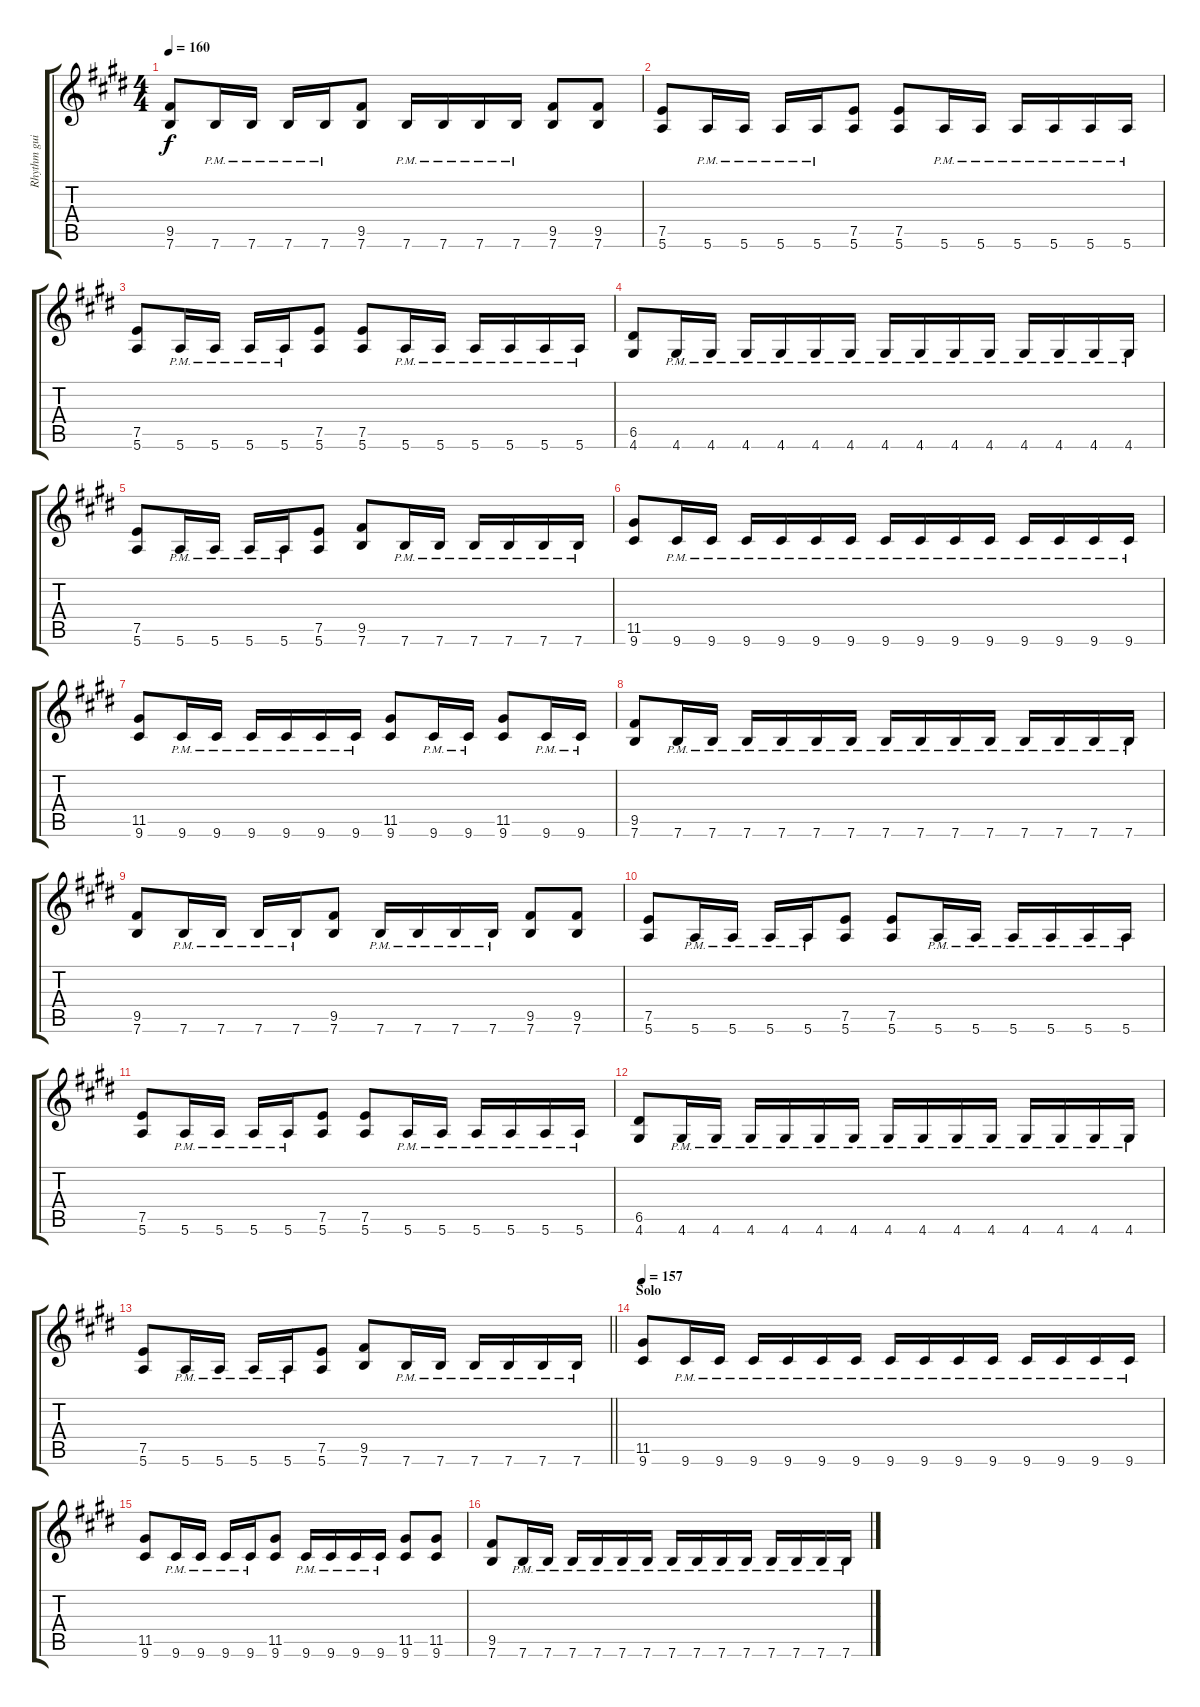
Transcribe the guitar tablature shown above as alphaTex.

\track ("Rhythm guitar II (Marcus Siepen)" "Rhythm gui") {instrument distortionguitar}
\staff {score tabs}
\tuning (E4 B3 G3 D3 A2 E2) {hide}
\ts (4 4)
\tempo 160
\clef g2
\ks c#minor
(9.5 7.6).8{dy f} 7.6{pm}.16 7.6{pm}.16 7.6{pm}.16 7.6{pm}.16 (9.5 7.6).8 7.6{pm}.16 7.6{pm}.16 7.6{pm}.16 7.6{pm}.16 (9.5 7.6).8 (9.5 7.6).8 |
(7.5 5.6).8 5.6{pm}.16 5.6{pm}.16 5.6{pm}.16 5.6{pm}.16 (7.5 5.6).8 (7.5 5.6).8 5.6{pm}.16 5.6{pm}.16 5.6{pm}.16 5.6{pm}.16 5.6{pm}.16 5.6{pm}.16 |
(7.5 5.6).8 5.6{pm}.16 5.6{pm}.16 5.6{pm}.16 5.6{pm}.16 (7.5 5.6).8 (7.5 5.6).8 5.6{pm}.16 5.6{pm}.16 5.6{pm}.16 5.6{pm}.16 5.6{pm}.16 5.6{pm}.16 |
(6.5 4.6).8 4.6{pm}.16 4.6{pm}.16 4.6{pm}.16 4.6{pm}.16 4.6{pm}.16 4.6{pm}.16 4.6{pm}.16 4.6{pm}.16 4.6{pm}.16 4.6{pm}.16 4.6{pm}.16 4.6{pm}.16 4.6{pm}.16 4.6{pm}.16 |
(7.5 5.6).8 5.6{pm}.16 5.6{pm}.16 5.6{pm}.16 5.6{pm}.16 (7.5 5.6).8 (9.5 7.6).8 7.6{pm}.16 7.6{pm}.16 7.6{pm}.16 7.6{pm}.16 7.6{pm}.16 7.6{pm}.16 |
(11.5 9.6).8 9.6{pm}.16 9.6{pm}.16 9.6{pm}.16 9.6{pm}.16 9.6{pm}.16 9.6{pm}.16 9.6{pm}.16 9.6{pm}.16 9.6{pm}.16 9.6{pm}.16 9.6{pm}.16 9.6{pm}.16 9.6{pm}.16 9.6{pm}.16 |
(11.5 9.6).8 9.6{pm}.16 9.6{pm}.16 9.6{pm}.16 9.6{pm}.16 9.6{pm}.16 9.6{pm}.16 (11.5 9.6).8 9.6{pm}.16 9.6{pm}.16 (11.5 9.6).8 9.6{pm}.16 9.6{pm}.16 |
(9.5 7.6).8 7.6{pm}.16 7.6{pm}.16 7.6{pm}.16 7.6{pm}.16 7.6{pm}.16 7.6{pm}.16 7.6{pm}.16 7.6{pm}.16 7.6{pm}.16 7.6{pm}.16 7.6{pm}.16 7.6{pm}.16 7.6{pm}.16 7.6{pm}.16 |
(9.5 7.6).8 7.6{pm}.16 7.6{pm}.16 7.6{pm}.16 7.6{pm}.16 (9.5 7.6).8 7.6{pm}.16 7.6{pm}.16 7.6{pm}.16 7.6{pm}.16 (9.5 7.6).8 (9.5 7.6).8 |
(7.5 5.6).8 5.6{pm}.16 5.6{pm}.16 5.6{pm}.16 5.6{pm}.16 (7.5 5.6).8 (7.5 5.6).8 5.6{pm}.16 5.6{pm}.16 5.6{pm}.16 5.6{pm}.16 5.6{pm}.16 5.6{pm}.16 |
(7.5 5.6).8 5.6{pm}.16 5.6{pm}.16 5.6{pm}.16 5.6{pm}.16 (7.5 5.6).8 (7.5 5.6).8 5.6{pm}.16 5.6{pm}.16 5.6{pm}.16 5.6{pm}.16 5.6{pm}.16 5.6{pm}.16 |
(6.5 4.6).8 4.6{pm}.16 4.6{pm}.16 4.6{pm}.16 4.6{pm}.16 4.6{pm}.16 4.6{pm}.16 4.6{pm}.16 4.6{pm}.16 4.6{pm}.16 4.6{pm}.16 4.6{pm}.16 4.6{pm}.16 4.6{pm}.16 4.6{pm}.16 |
\barLineRight lightlight
(7.5 5.6).8 5.6{pm}.16 5.6{pm}.16 5.6{pm}.16 5.6{pm}.16 (7.5 5.6).8 (9.5 7.6).8 7.6{pm}.16 7.6{pm}.16 7.6{pm}.16 7.6{pm}.16 7.6{pm}.16 7.6{pm}.16 |
\section ("" "Solo")
\tempo 157
(11.5 9.6).8 9.6{pm}.16 9.6{pm}.16 9.6{pm}.16 9.6{pm}.16 9.6{pm}.16 9.6{pm}.16 9.6{pm}.16 9.6{pm}.16 9.6{pm}.16 9.6{pm}.16 9.6{pm}.16 9.6{pm}.16 9.6{pm}.16 9.6{pm}.16 |
(11.5 9.6).8 9.6{pm}.16 9.6{pm}.16 9.6{pm}.16 9.6{pm}.16 (11.5 9.6).8 9.6{pm}.16 9.6{pm}.16 9.6{pm}.16 9.6{pm}.16 (11.5 9.6).8 (11.5 9.6).8 |
(9.5 7.6).8 7.6{pm}.16 7.6{pm}.16 7.6{pm}.16 7.6{pm}.16 7.6{pm}.16 7.6{pm}.16 7.6{pm}.16 7.6{pm}.16 7.6{pm}.16 7.6{pm}.16 7.6{pm}.16 7.6{pm}.16 7.6{pm}.16 7.6{pm}.16
